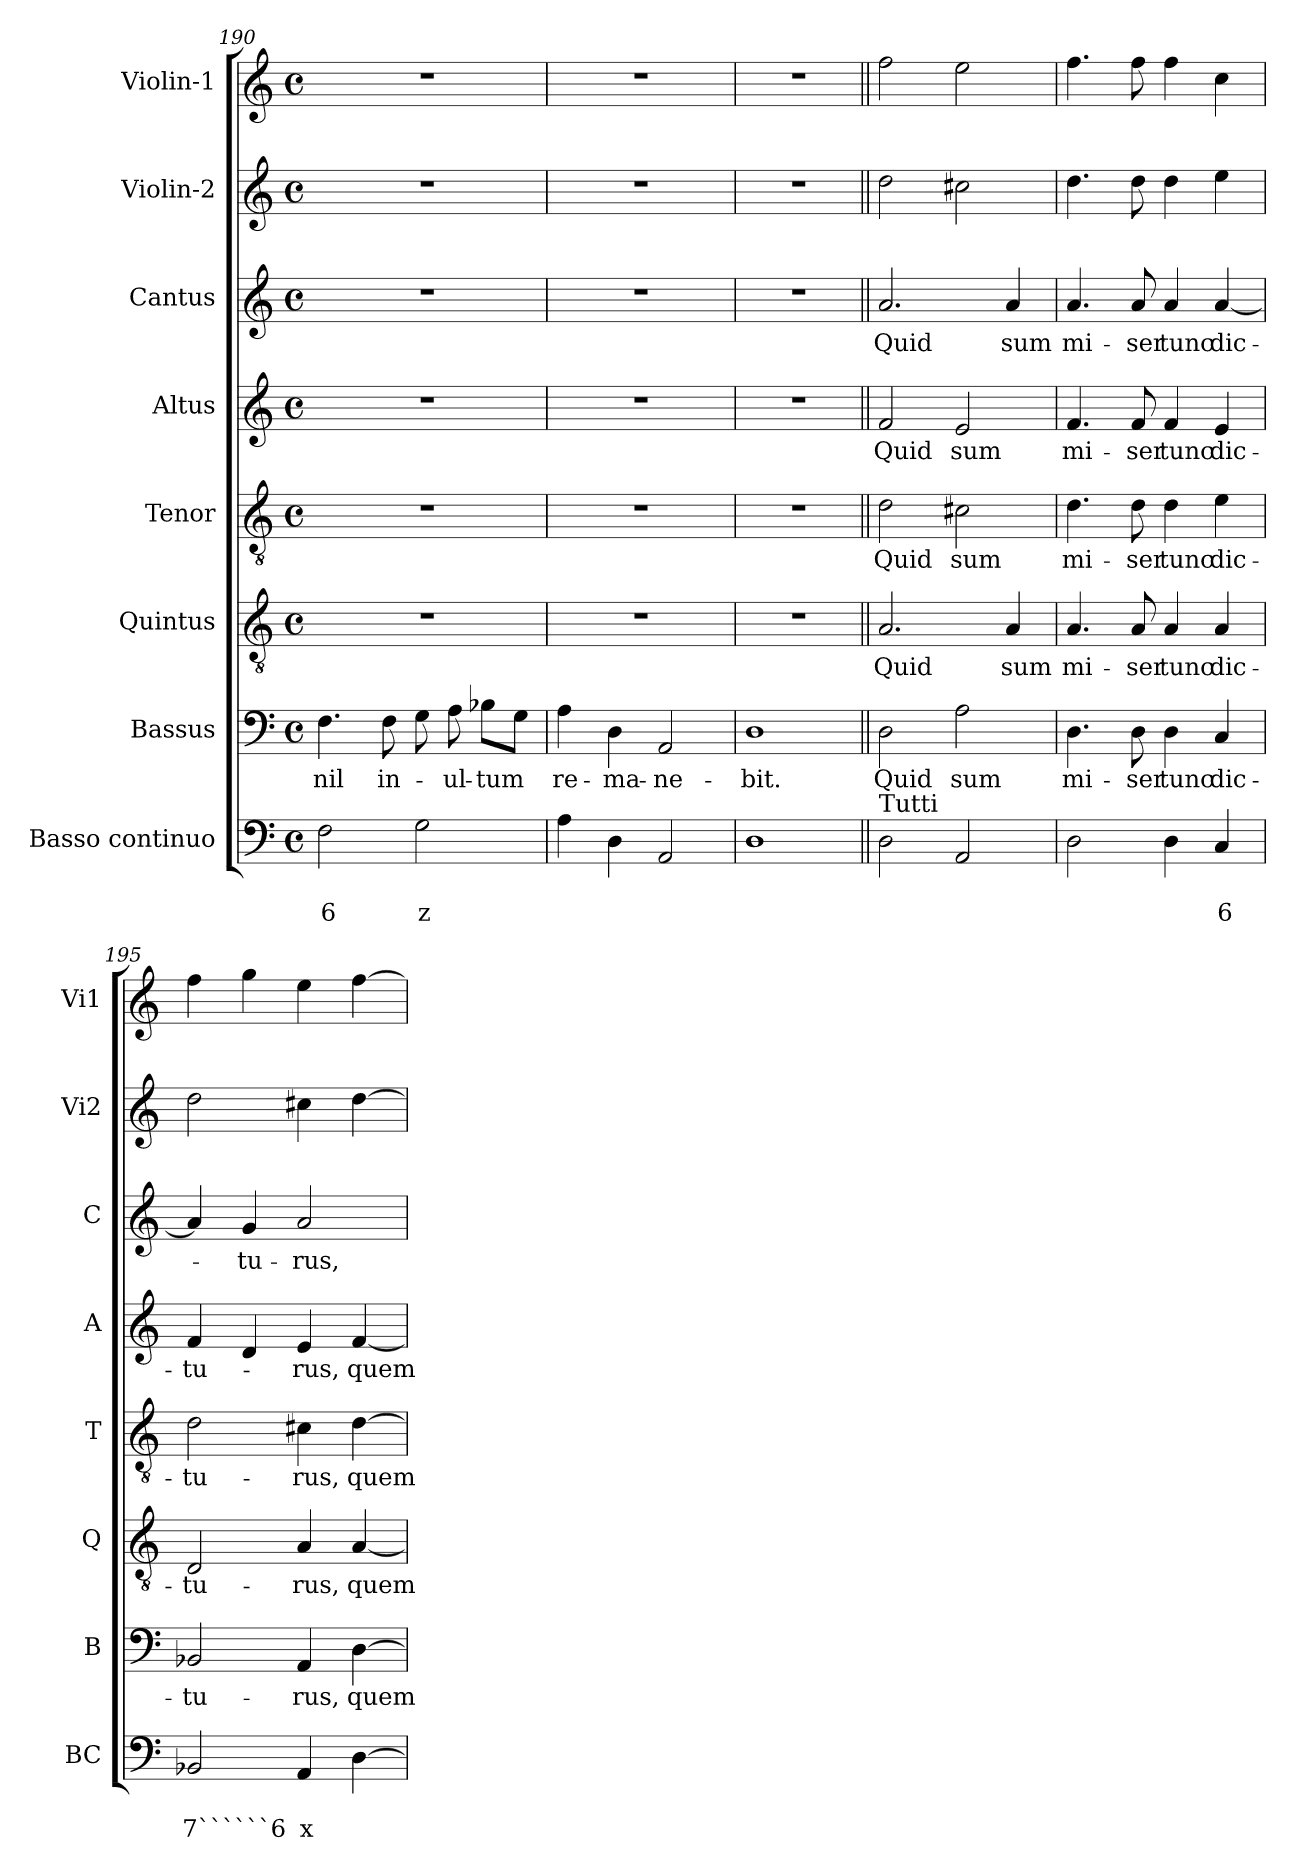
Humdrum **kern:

**kern	**text	**text	**kern	**text	**kern	**text	**kern	**text	**kern	**text	**kern	**text	**kern	**kern
*part8	*part8	*part8	*part7	*part7	*part6	*part6	*part5	*part5	*part4	*part4	*part3	*part3	*part2	*part1
*staff8	*staff8	*staff8	*staff7	*staff7	*staff6	*staff6	*staff5	*staff5	*staff4	*staff4	*staff3	*staff3	*staff2	*staff1
*I"Basso continuo	*	*	*I"Bassus	*	*I"Quintus	*	*I"Tenor	*	*I"Altus	*	*I"Cantus	*	*I"Violin-2	*I"Violin-1
*I'BC	*	*	*I'B	*	*I'Q	*	*I'T	*	*I'A	*	*I'C	*	*I'Vi2	*I'Vi1
*clefF4	*	*	*clefF4	*	*clefGv2	*	*clefGv2	*	*clefG2	*	*clefG2	*	*clefG2	*clefG2
*k[]	*	*	*k[]	*	*k[]	*	*k[]	*	*k[]	*	*k[]	*	*k[]	*k[]
*C:	*	*	*C:	*	*C:	*	*C:	*	*C:	*	*C:	*	*C:	*C:
*M4/4	*	*	*M4/4	*	*M4/4	*	*M4/4	*	*M4/4	*	*M4/4	*	*M4/4	*M4/4
*met(c)	*	*	*met(c)	*	*met(c)	*	*met(c)	*	*met(c)	*	*met(c)	*	*met(c)	*met(c)
=190	=190	=190	=190	=190	=190	=190	=190	=190	=190	=190	=190	=190	=190	=190
!	!	!LO:LY:b	!	!LO:LY:b	!	!	!	!	!	!	!	!	!	!
2F\	.	6	4.F\	nil	1r	.	1r	.	1r	.	1r	.	1r	1r
!	!	!	!	!LO:LY:b	!	!	!	!	!	!	!	!	!	!
.	.	.	8F\	in-	.	.	.	.	.	.	.	.	.	.
!	!	!LO:LY:b	!	!	!	!	!	!	!	!	!	!	!	!
2G\	.	z	8G\	.	.	.	.	.	.	.	.	.	.	.
!	!	!	!	!LO:LY:b	!	!	!	!	!	!	!	!	!	!
.	.	.	8A\	-ul-	.	.	.	.	.	.	.	.	.	.
!	!	!	!	!LO:LY:b	!	!	!	!	!	!	!	!	!	!
.	.	.	8B-X\L	-tum	.	.	.	.	.	.	.	.	.	.
.	.	.	8G\J	.	.	.	.	.	.	.	.	.	.	.
=191	=191	=191	=191	=191	=191	=191	=191	=191	=191	=191	=191	=191	=191	=191
!	!	!	!	!LO:LY:b	!	!	!	!	!	!	!	!	!	!
4A\	.	.	4A\	re-	1r	.	1r	.	1r	.	1r	.	1r	1r
!	!	!	!	!LO:LY:b	!	!	!	!	!	!	!	!	!	!
4D\	.	.	4D\	-ma-	.	.	.	.	.	.	.	.	.	.
!	!	!	!	!LO:LY:b	!	!	!	!	!	!	!	!	!	!
2AA/	.	.	2AA/	-ne-	.	.	.	.	.	.	.	.	.	.
=192	=192	=192	=192	=192	=192	=192	=192	=192	=192	=192	=192	=192	=192	=192
!	!	!	!	!LO:LY:b	!	!	!	!	!	!	!	!	!	!
1D	.	.	1D	-bit.	1r	.	1r	.	1r	.	1r	.	1r	1r
!!LO:LB:g=z
=193||	=193||	=193||	=193||	=193||	=193||	=193||	=193||	=193||	=193||	=193||	=193||	=193||	=193||	=193||
!LO:TX:a:t=Tutti	!	!	!	!	!	!	!	!	!	!	!	!	!	!
!	!	!	!	!LO:LY:b	!	!LO:LY:b	!	!LO:LY:b	!	!LO:LY:b	!	!LO:LY:b	!	!
2D\	.	.	2D\	Quid	2.A/	Quid	2d\	Quid	2f/	Quid	2.a/	Quid	2dd\	2ff\
!	!	!	!	!LO:LY:b	!	!	!	!LO:LY:b	!	!LO:LY:b	!	!	!	!
2AA/	.	.	2A\	sum	.	.	2c#X\	sum	2e/	sum	.	.	2cc#X\	2ee\
!	!	!	!	!	!	!LO:LY:b	!	!	!	!	!	!LO:LY:b	!	!
.	.	.	.	.	4A/	sum	.	.	.	.	4a/	sum	.	.
=194	=194	=194	=194	=194	=194	=194	=194	=194	=194	=194	=194	=194	=194	=194
!	!	!	!	!LO:LY:b	!	!LO:LY:b	!	!LO:LY:b	!	!LO:LY:b	!	!LO:LY:b	!	!
2D\	.	.	4.D\	mi-	4.A/	mi-	4.d\	mi-	4.f/	mi-	4.a/	mi-	4.dd\	4.ff\
!	!	!	!	!LO:LY:b	!	!LO:LY:b	!	!LO:LY:b	!	!LO:LY:b	!	!LO:LY:b	!	!
.	.	.	8D\	-ser	8A/	-ser	8d\	-ser	8f/	-ser	8a/	-ser	8dd\	8ff\
!	!	!	!	!LO:LY:b	!	!LO:LY:b	!	!LO:LY:b	!	!LO:LY:b	!	!LO:LY:b	!	!
4D\	.	.	4D\	tunc	4A/	tunc	4d\	tunc	4f/	tunc	4a/	tunc	4dd\	4ff\
!	!	!LO:LY:b	!	!LO:LY:b	!	!LO:LY:b	!	!LO:LY:b	!	!LO:LY:b	!	!LO:LY:b	!	!
4C/	.	6	4C/	dic-	4A/	dic-	4e\	dic-	4e/	dic-	[4a/	dic-	4ee\	4cc\
=195	=195	=195	=195	=195	=195	=195	=195	=195	=195	=195	=195	=195	=195	=195
!	!	!LO:LY:b	!	!LO:LY:b	!	!LO:LY:b	!	!LO:LY:b	!	!LO:LY:b	!	!	!	!
2BB-X/	.	7``````6	2BB-X/	-tu-	2D/	-tu-	2d\	-tu-	4f/	-tu-	4a/]	.	2dd\	4ff\
!	!	!	!	!	!	!	!	!	!	!	!	!LO:LY:b	!	!
.	.	.	.	.	.	.	.	.	4d/	.	4g/	-tu-	.	4gg\
!	!	!LO:LY:b	!	!LO:LY:b	!	!LO:LY:b	!	!LO:LY:b	!	!LO:LY:b	!	!LO:LY:b	!	!
4AA/	.	x	4AA/	-rus,	4A/	-rus,	4c#X\	-rus,	4e/	-rus,	2a/	-rus,	4cc#X\	4ee\
!	!	!	!	!LO:LY:b	!	!LO:LY:b	!	!LO:LY:b	!	!LO:LY:b	!	!	!	!
[4D\	.	.	[4D\	quem	[4A/	quem	[4d\	quem	[4f/	quem	.	.	[4dd\	[4ff\
=	=	=	=	=	=	=	=	=	=	=	=	=	=	=
*-	*-	*-	*-	*-	*-	*-	*-	*-	*-	*-	*-	*-	*-	*-
